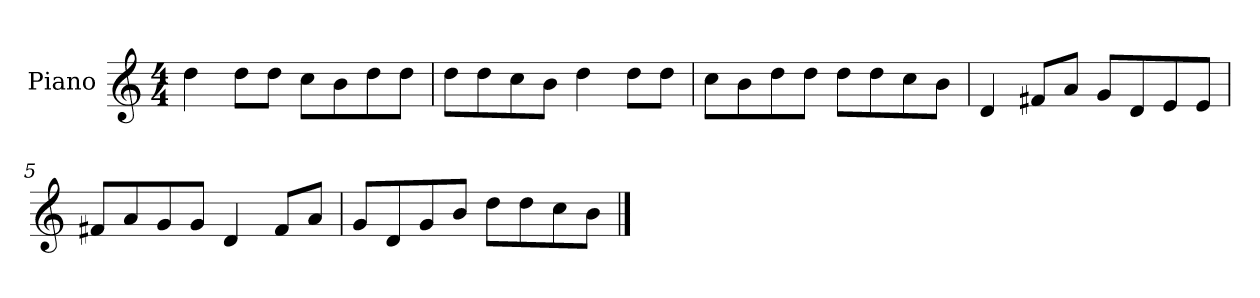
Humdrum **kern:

**kern
*part1
*staff1
*I"Piano
*I'P-no
*clefG2
*k[]
*M4/4
*MM90
=1
4dd\
8dd\L
8dd\J
8cc\L
8b\
8dd\
8dd\J
=2
8dd\L
8dd\
8cc\
8b\J
4dd\
8dd\L
8dd\J
=3
8cc\L
8b\
8dd\
8dd\J
8dd\L
8dd\
8cc\
8b\J
=4
4d/
8f#X/L
8a/J
8g/L
8d/
8e/
8e/J
=5
8f#X/L
8a/
8g/
8g/J
4d/
8f#/L
8a/J
!!LO:LB:g=z
=6
8g/L
8d/
8g/
8b/J
8dd\L
8dd\
8cc\
8b\J
==
*-
